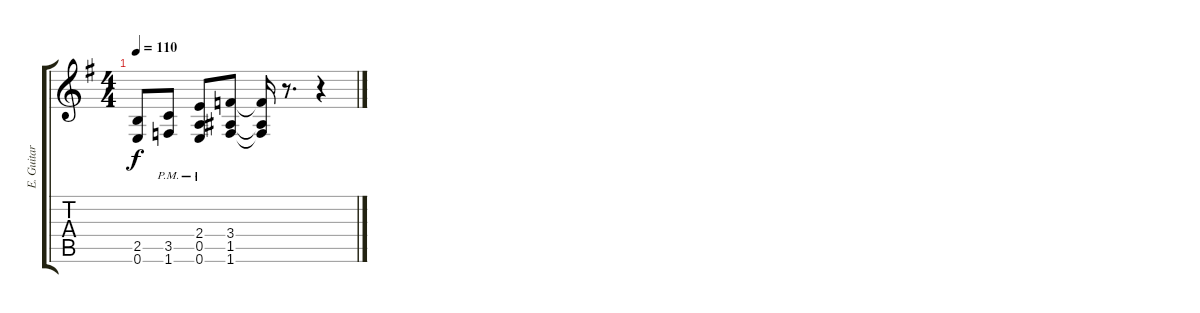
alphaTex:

\track ("E. Guitar II" "E. Guitar ") {instrument overdrivenguitar}
\staff {score tabs}
\tuning (E4 B3 G3 D3 A2 E2) {hide}
\ts (4 4)
\tempo 110
\clef g2
\ks g
(2.5 0.6).8{dy f} (3.5{pm} 1.6{pm}).8 (2.4{pm} 0.5{pm} 0.6{pm}).8 (3.4 1.5 1.6).8 (3.4{t} 1.5{t} 1.6{t}).16 r.8{d} r.4
